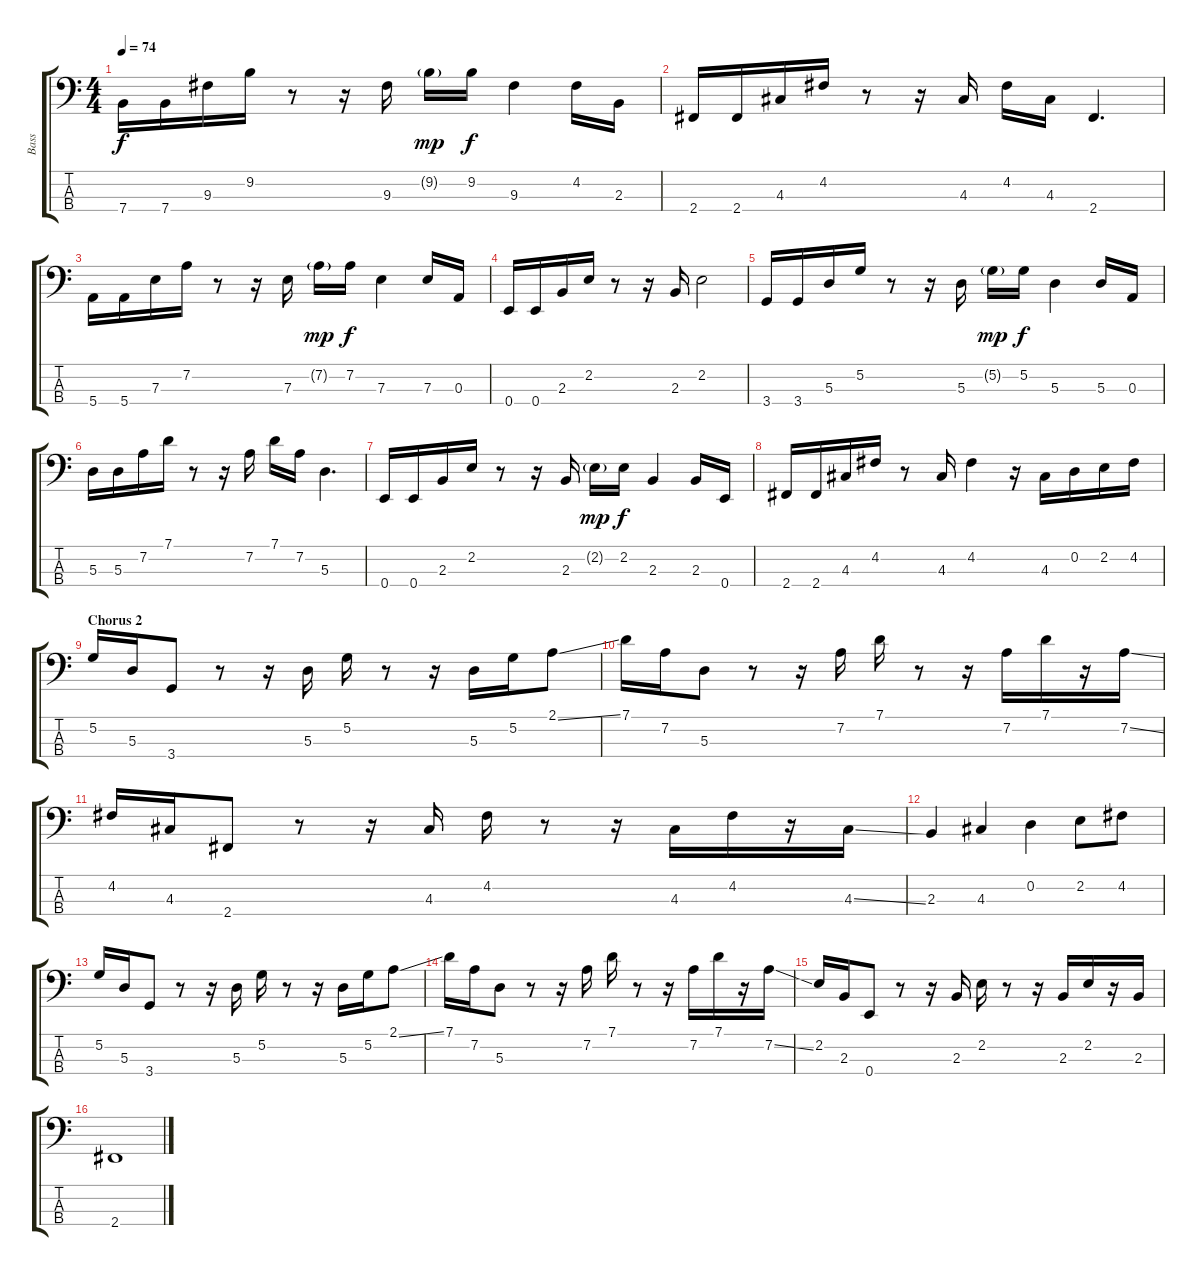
\track ("Bass" "Bass") {instrument electricbasspick}
\staff {score tabs}
\tuning (G2 D2 A1 E1) {hide}
\ts (4 4)
\tempo 74
\clef f4
\ks c
7.4.16{dy f} 7.4.16 9.3.16 9.2.16 r.8 r.16 9.3.16 9.2{g}.16{dy mp} 9.2.16{dy f} 9.3.4 4.2.16 2.3.16 |
2.4.16 2.4.16 4.3.16 4.2.16 r.8 r.16 4.3.16 4.2.16 4.3.16 2.4.4{d} |
5.4.16 5.4.16 7.3.16 7.2.16 r.8 r.16 7.3.16 7.2{g}.16{dy mp} 7.2.16{dy f} 7.3.4 7.3.16 0.3.16 |
0.4.16 0.4.16 2.3.16 2.2.16 r.8 r.16 2.3.16 2.2.2 |
3.4.16 3.4.16 5.3.16 5.2.16 r.8 r.16 5.3.16 5.2{g}.16{dy mp} 5.2.16{dy f} 5.3.4 5.3.16 0.3.16 |
5.3.16 5.3.16 7.2.16 7.1.16 r.8 r.16 7.2.16 7.1.16 7.2.16 5.3.4{d} |
0.4.16 0.4.16 2.3.16 2.2.16 r.8 r.16 2.3.16 2.2{g}.16{dy mp} 2.2.16{dy f} 2.3.4 2.3.16 0.4.16 |
2.4.16 2.4.16 4.3.16 4.2.16 r.8 4.3.16 4.2.4 r.16 4.3.16 0.2.16 2.2.16 4.2.16 |
\section ("" "Chorus 2")
5.2.16 5.3.16 3.4.8 r.8 r.16 5.3.16 5.2.16 r.8 r.16 5.3.16 5.2.16 2.1{ss}.8 |
7.1.16 7.2.16 5.3.8 r.8 r.16 7.2.16 7.1.16 r.8 r.16 7.2.16 7.1.16 r.16 7.2{ss}.16 |
4.2.16 4.3.16 2.4.8 r.8 r.16 4.3.16 4.2.16 r.8 r.16 4.3.16 4.2.16 r.16 4.3{ss}.16 |
2.3.4 4.3.4 0.2.4 2.2.8 4.2.8 |
5.2.16 5.3.16 3.4.8 r.8 r.16 5.3.16 5.2.16 r.8 r.16 5.3.16 5.2.16 2.1{ss}.8 |
7.1.16 7.2.16 5.3.8 r.8 r.16 7.2.16 7.1.16 r.8 r.16 7.2.16 7.1.16 r.16 7.2{ss}.16 |
2.2.16 2.3.16 0.4.8 r.8 r.16 2.3.16 2.2.16 r.8 r.16 2.3.16 2.2.16 r.16 2.3.16 |
2.4.1
